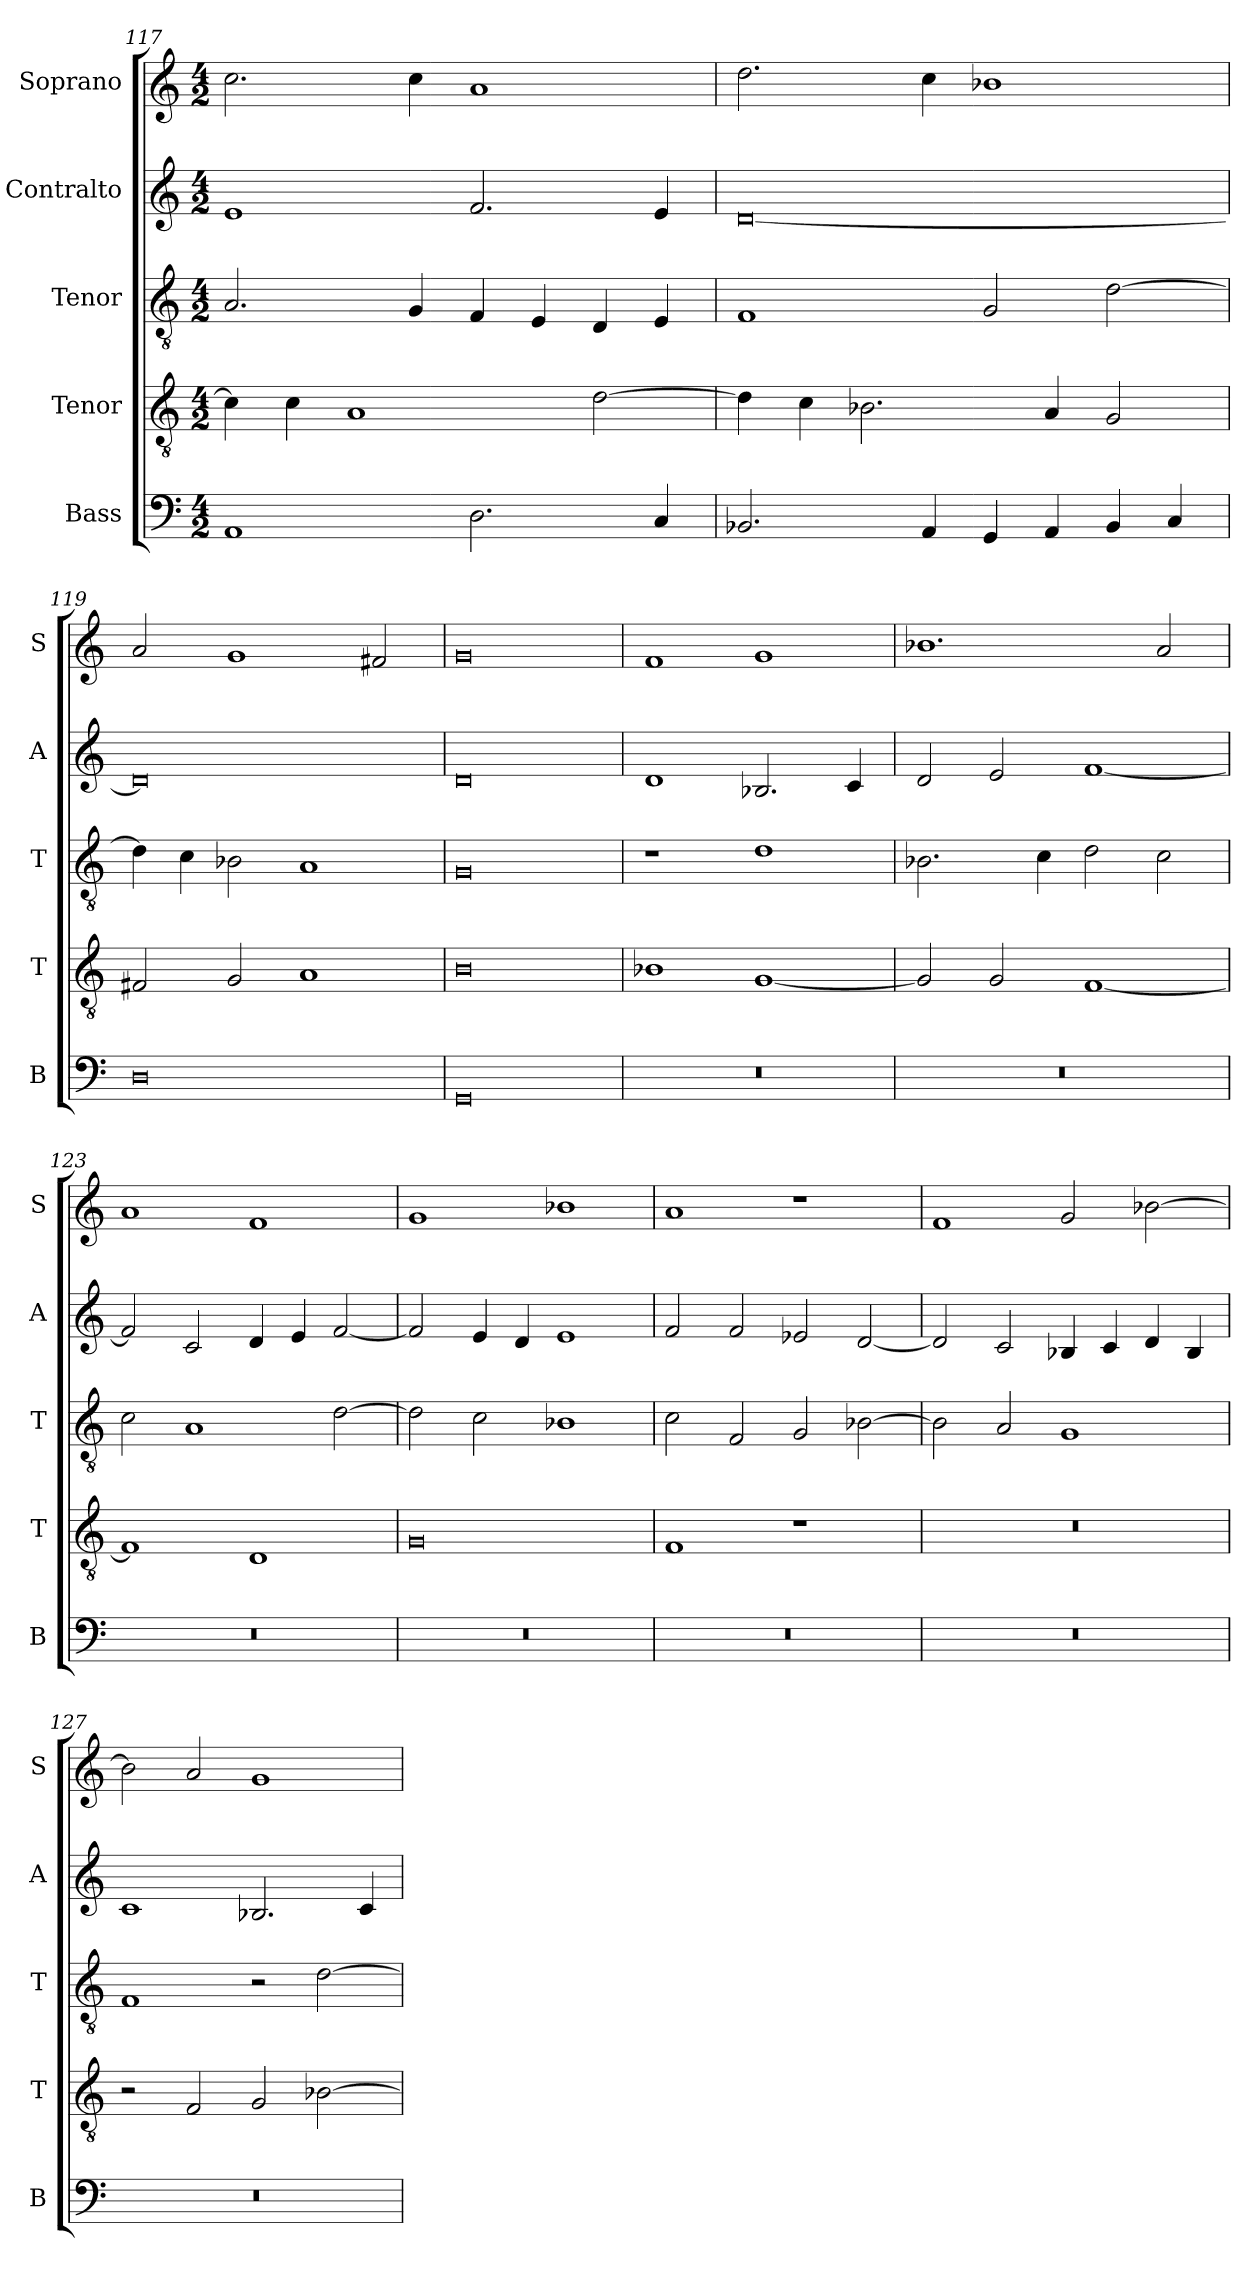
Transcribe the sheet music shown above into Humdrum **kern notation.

**kern	**kern	**kern	**kern	**kern
*part5	*part4	*part3	*part2	*part1
*staff5	*staff4	*staff3	*staff2	*staff1
*I"Bass	*I"Tenor	*I"Tenor	*I"Contralto	*I"Soprano
*I'B	*I'T	*I'T	*I'A	*I'S
*clefF4	*clefGv2	*clefGv2	*clefG2	*clefG2
*k[]	*k[]	*k[]	*k[]	*k[]
*M4/2	*M4/2	*M4/2	*M4/2	*M4/2
=117	=117	=117	=117	=117
1AA	4c]	2.A	1e	2.cc
.	4c	.	.	.
.	1A	.	.	.
.	.	4G	.	4cc
2.D	.	4F	2.f	1a
.	.	4E	.	.
.	[2d	4D	.	.
4C	.	4E	4e	.
=118	=118	=118	=118	=118
2.BB-X	4d]	1F	[0d	2.dd
.	4c	.	.	.
.	2.B-X	.	.	.
4AA	.	.	.	4cc
4GG	.	2G	.	1b-X
4AA	4A	.	.	.
4BB-	2G	[2d	.	.
4C	.	.	.	.
=119	=119	=119	=119	=119
0D	2F#X	4d]	0d]	2a
.	.	4c	.	.
.	2G	2B-X	.	1g
.	1A	1A	.	.
.	.	.	.	2f#X
=120	=120	=120	=120	=120
0GG	0B	0G	0d	0g
=121	=121	=121	=121	=121
0r	1B-X	1r	1d	1f
.	[1G	1d	2.B-X	1g
.	.	.	4c	.
=122	=122	=122	=122	=122
0r	2G]	2.B-X	2d	1.b-X
.	2G	.	2e	.
.	.	4c	.	.
.	[1F	2d	[1f	.
.	.	2c	.	2a
=123	=123	=123	=123	=123
0r	1F]	2c	2f]	1a
.	.	1A	2c	.
.	1D	.	4d	1f
.	.	.	4e	.
.	.	[2d	[2f	.
=124	=124	=124	=124	=124
0r	0G	2d]	2f]	1g
.	.	2c	4e	.
.	.	.	4d	.
.	.	1B-X	1e	1b-X
=125	=125	=125	=125	=125
0r	1F	2c	2f	1a
.	.	2F	2f	.
.	1r	2G	2e-X	1r
.	.	[2B-X	[2d	.
=126	=126	=126	=126	=126
0r	0r	2B-]	2d]	1f
.	.	2A	2c	.
.	.	1G	4B-X	2g
.	.	.	4c	.
.	.	.	4d	[2b-X
.	.	.	4B-	.
=127	=127	=127	=127	=127
0r	2r	1F	1c	2b-]
.	2F	.	.	2a
.	2G	2r	2.B-X	1g
.	[2B-X	[2d	.	.
.	.	.	4c	.
=	=	=	=	=
*-	*-	*-	*-	*-
